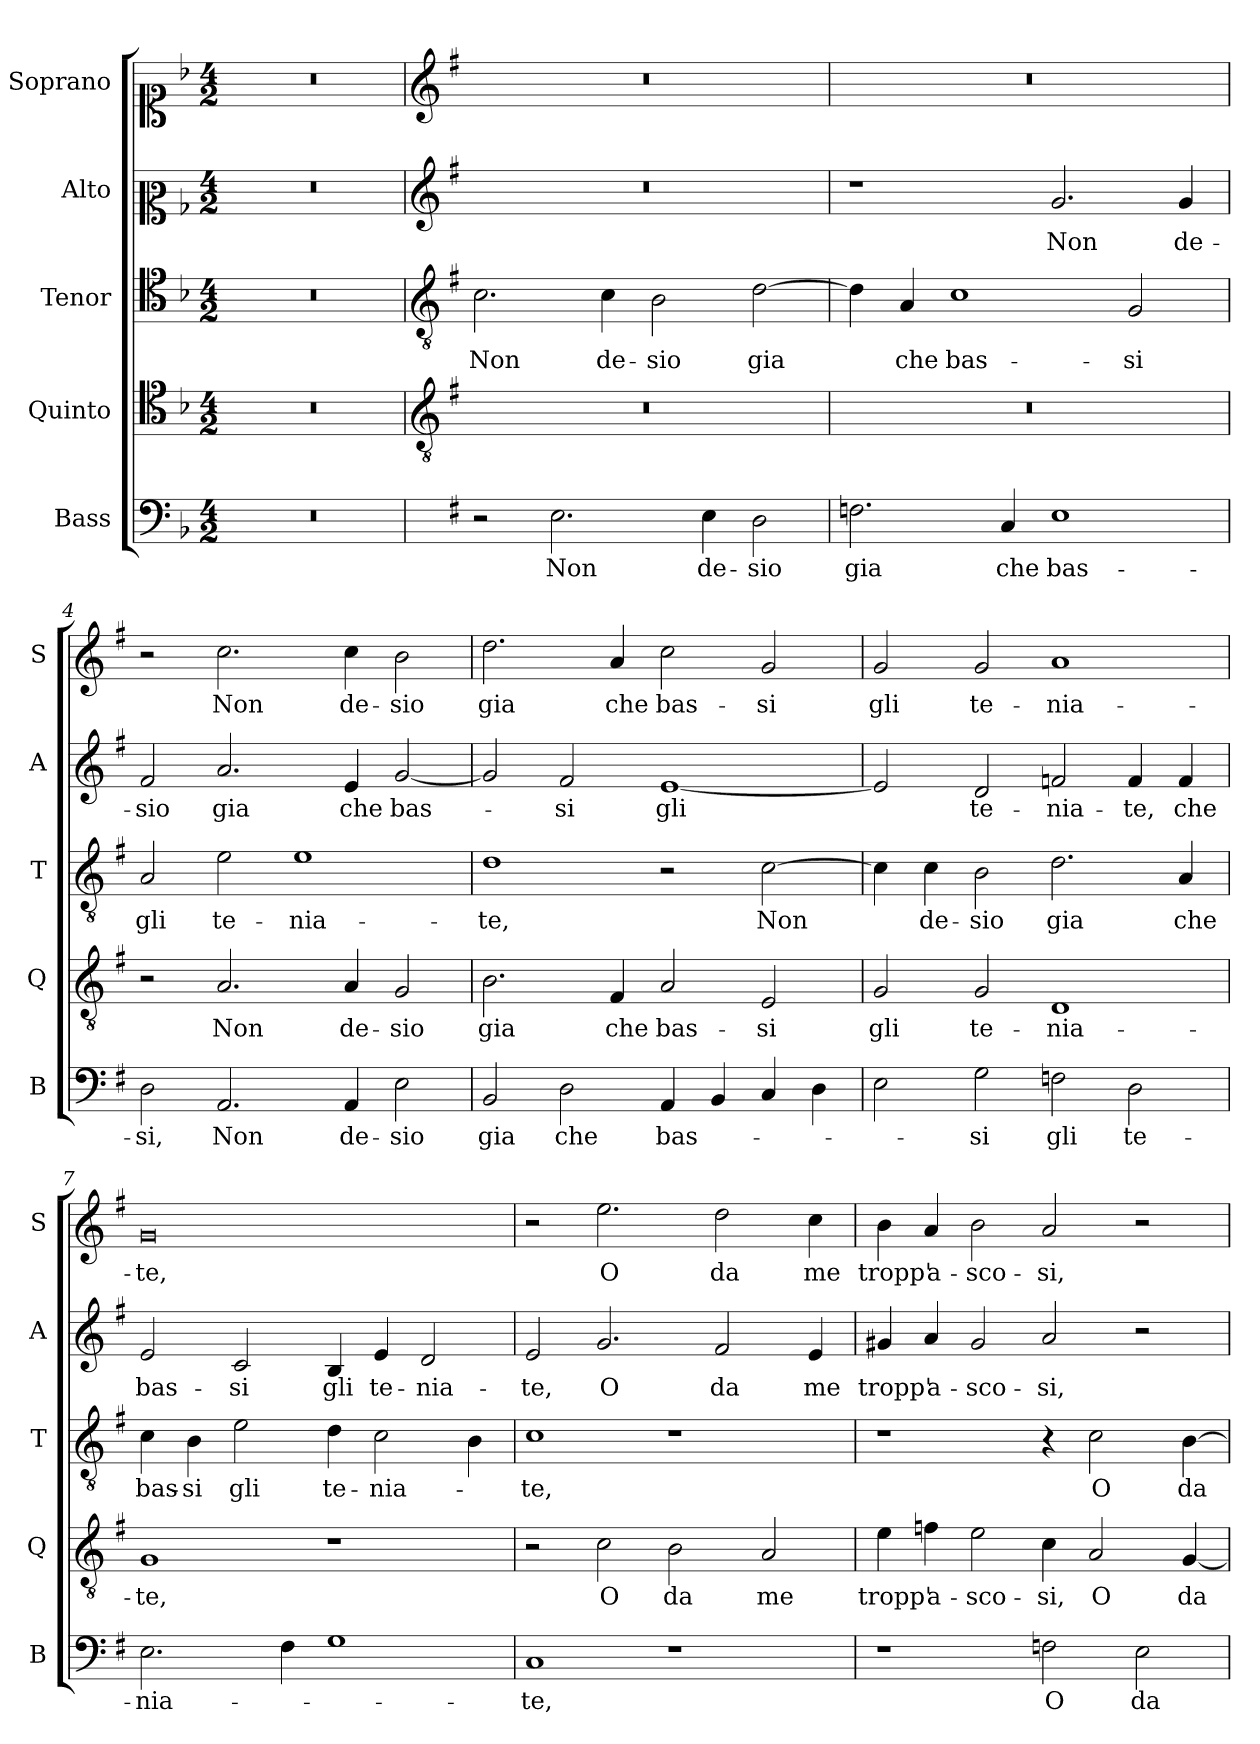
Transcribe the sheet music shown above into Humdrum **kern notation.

**kern	**text	**kern	**text	**kern	**text	**kern	**text	**kern	**text
*part5	*part5	*part4	*part4	*part3	*part3	*part2	*part2	*part1	*part1
*staff5	*staff5	*staff4	*staff4	*staff3	*staff3	*staff2	*staff2	*staff1	*staff1
*I"Bass	*	*I"Quinto	*	*I"Tenor	*	*I"Alto	*	*I"Soprano	*
*I'B	*	*I'Q	*	*I'T	*	*I'A	*	*I'S	*
*clefF4	*	*clefC4	*	*clefC4	*	*clefC2	*	*clefC1	*
*k[b-]	*	*k[b-]	*	*k[b-]	*	*k[b-]	*	*k[b-]	*
*F:	*	*F:	*	*F:	*	*F:	*	*F:	*
*M4/2	*	*M4/2	*	*M4/2	*	*M4/2	*	*M4/2	*
=1	=1	=1	=1	=1	=1	=1	=1	=1	=1
0r	.	0r	.	0r	.	0r	.	0r	.
=2	=2	=2	=2	=2	=2	=2	=2	=2	=2
*	*	*clefGv2	*	*clefGv2	*	*clefG2	*	*clefG2	*
*k[f#]	*	*k[f#]	*	*k[f#]	*	*k[f#]	*	*k[f#]	*
*G:	*	*G:	*	*G:	*	*G:	*	*G:	*
!	!	!	!	!	!LO:LY:b	!	!	!	!
2r	.	0r	.	2.c\	Non	0r	.	0r	.
!	!LO:LY:b	!	!	!	!	!	!	!	!
2.E\	Non	.	.	.	.	.	.	.	.
!	!	!	!	!	!LO:LY:b	!	!	!	!
.	.	.	.	4c\	de-	.	.	.	.
!	!	!	!	!	!LO:LY:b	!	!	!	!
.	.	.	.	2B\	-sio	.	.	.	.
!	!LO:LY:b	!	!	!	!	!	!	!	!
4E\	de-	.	.	.	.	.	.	.	.
!	!LO:LY:b	!	!	!	!LO:LY:b	!	!	!	!
2D\	-sio	.	.	[2d\	gia	.	.	.	.
=3	=3	=3	=3	=3	=3	=3	=3	=3	=3
!	!LO:LY:b	!	!	!	!	!	!	!	!
2.Fn\	gia	0r	.	4d\]	.	1r	.	0r	.
!	!	!	!	!	!LO:LY:b	!	!	!	!
.	.	.	.	4A/	che	.	.	.	.
!	!	!	!	!	!LO:LY:b	!	!	!	!
.	.	.	.	1c	bas-	.	.	.	.
!	!LO:LY:b	!	!	!	!	!	!	!	!
4C/	che	.	.	.	.	.	.	.	.
!	!LO:LY:b	!	!	!	!	!	!LO:LY:b	!	!
1E	bas-	.	.	.	.	2.g/	Non	.	.
!	!	!	!	!	!LO:LY:b	!	!	!	!
.	.	.	.	2G/	-si	.	.	.	.
!	!	!	!	!	!	!	!LO:LY:b	!	!
.	.	.	.	.	.	4g/	de-	.	.
=4	=4	=4	=4	=4	=4	=4	=4	=4	=4
!	!LO:LY:b	!	!	!	!LO:LY:b	!	!LO:LY:b	!	!
2D\	-si,	2r	.	2A/	gli	2f#/	-sio	2r	.
!	!LO:LY:b	!	!LO:LY:b	!	!LO:LY:b	!	!LO:LY:b	!	!LO:LY:b
2.AA/	Non	2.A/	Non	2e\	te-	2.a/	gia	2.cc\	Non
!	!	!	!	!	!LO:LY:b	!	!	!	!
.	.	.	.	1e	-nia-	.	.	.	.
!	!LO:LY:b	!	!LO:LY:b	!	!	!	!LO:LY:b	!	!LO:LY:b
4AA/	de-	4A/	de-	.	.	4e/	che	4cc\	de-
!	!LO:LY:b	!	!LO:LY:b	!	!	!	!LO:LY:b	!	!LO:LY:b
2E\	-sio	2G/	-sio	.	.	[2g/	bas-	2b\	-sio
!!LO:LB:g=z
=5	=5	=5	=5	=5	=5	=5	=5	=5	=5
!	!LO:LY:b	!	!LO:LY:b	!	!LO:LY:b	!	!	!	!LO:LY:b
2BB/	gia	2.B\	gia	1d	-te,	2g/]	.	2.dd\	gia
!	!LO:LY:b	!	!	!	!	!	!LO:LY:b	!	!
2D\	che	.	.	.	.	2f#/	-si	.	.
!	!	!	!LO:LY:b	!	!	!	!	!	!LO:LY:b
.	.	4F#/	che	.	.	.	.	4a/	che
!	!LO:LY:b	!	!LO:LY:b	!	!	!	!LO:LY:b	!	!LO:LY:b
4AA/	bas-	2A/	bas-	2r	.	[1e	gli	2cc\	bas-
4BB/	.	.	.	.	.	.	.	.	.
!	!	!	!LO:LY:b	!	!LO:LY:b	!	!	!	!LO:LY:b
4C/	.	2E/	-si	[2c\	Non	.	.	2g/	-si
4D\	.	.	.	.	.	.	.	.	.
=6	=6	=6	=6	=6	=6	=6	=6	=6	=6
!	!	!	!LO:LY:b	!	!	!	!	!	!LO:LY:b
2E\	.	2G/	gli	4c\]	.	2e/]	.	2g/	gli
!	!	!	!	!	!LO:LY:b	!	!	!	!
.	.	.	.	4c\	de-	.	.	.	.
!	!LO:LY:b	!	!LO:LY:b	!	!LO:LY:b	!	!LO:LY:b	!	!LO:LY:b
2G\	-si	2G/	te-	2B\	-sio	2d/	te-	2g/	te-
!	!LO:LY:b	!	!LO:LY:b	!	!LO:LY:b	!	!LO:LY:b	!	!LO:LY:b
2Fn\	gli	1D	-nia-	2.d\	gia	2fn/	-nia-	1a	-nia-
!	!LO:LY:b	!	!	!	!	!	!LO:LY:b	!	!
2D\	te-	.	.	.	.	4f/	-te,	.	.
!	!	!	!	!	!LO:LY:b	!	!LO:LY:b	!	!
.	.	.	.	4A/	che	4f/	che	.	.
=7	=7	=7	=7	=7	=7	=7	=7	=7	=7
!	!LO:LY:b	!	!LO:LY:b	!	!LO:LY:b	!	!LO:LY:b	!	!LO:LY:b
2.E\	-nia-	1G	-te,	4c\	bas-	2e/	bas-	0g	-te,
!	!	!	!	!	!LO:LY:b	!	!	!	!
.	.	.	.	4B\	-si	.	.	.	.
!	!	!	!	!	!LO:LY:b	!	!LO:LY:b	!	!
.	.	.	.	2e\	gli	2c/	-si	.	.
4F#\	.	.	.	.	.	.	.	.	.
!	!	!	!	!	!LO:LY:b	!	!LO:LY:b	!	!
1G	.	1r	.	4d\	te-	4B/	gli	.	.
!	!	!	!	!	!LO:LY:b	!	!LO:LY:b	!	!
.	.	.	.	2c\	-nia-	4e/	te-	.	.
!	!	!	!	!	!	!	!LO:LY:b	!	!
.	.	.	.	.	.	2d/	-nia-	.	.
.	.	.	.	4B\	.	.	.	.	.
=8	=8	=8	=8	=8	=8	=8	=8	=8	=8
!	!LO:LY:b	!	!	!	!LO:LY:b	!	!LO:LY:b	!	!
1C	-te,	2r	.	1c	-te,	2e/	-te,	2r	.
!	!	!	!LO:LY:b	!	!	!	!LO:LY:b	!	!LO:LY:b
.	.	2c\	O	.	.	2.g/	O	2.ee\	O
!	!	!	!LO:LY:b	!	!	!	!	!	!
1r	.	2B\	da	1r	.	.	.	.	.
!	!	!	!	!	!	!	!LO:LY:b	!	!LO:LY:b
.	.	.	.	.	.	2f#/	da	2dd\	da
!	!	!	!LO:LY:b	!	!	!	!	!	!
.	.	2A/	me	.	.	.	.	.	.
!	!	!	!	!	!	!	!LO:LY:b	!	!LO:LY:b
.	.	.	.	.	.	4e/	me	4cc\	me
!!LO:PB:g=z
=9	=9	=9	=9	=9	=9	=9	=9	=9	=9
!	!	!	!LO:LY:b	!	!	!	!LO:LY:b	!	!LO:LY:b
1r	.	4e\	tropp'	1r	.	4g#X/	tropp'	4b\	tropp'
!	!	!	!LO:LY:b	!	!	!	!LO:LY:b	!	!LO:LY:b
.	.	4fn\	a-	.	.	4a/	a-	4a/	a-
!	!	!	!LO:LY:b	!	!	!	!LO:LY:b	!	!LO:LY:b
.	.	2e\	-sco-	.	.	2g#/	-sco-	2b\	-sco-
!	!LO:LY:b	!	!LO:LY:b	!	!	!	!LO:LY:b	!	!LO:LY:b
2Fn\	O	4c\	-si,	4r	.	2a/	-si,	2a/	-si,
!	!	!	!LO:LY:b	!	!LO:LY:b	!	!	!	!
.	.	2A/	O	2c\	O	.	.	.	.
!	!LO:LY:b	!	!	!	!	!	!	!	!
2E\	da	.	.	.	.	2r	.	2r	.
!	!	!	!LO:LY:b	!	!LO:LY:b	!	!	!	!
.	.	[4G/	da	[4B\	da	.	.	.	.
=	=	=	=	=	=	=	=	=	=
*-	*-	*-	*-	*-	*-	*-	*-	*-	*-
